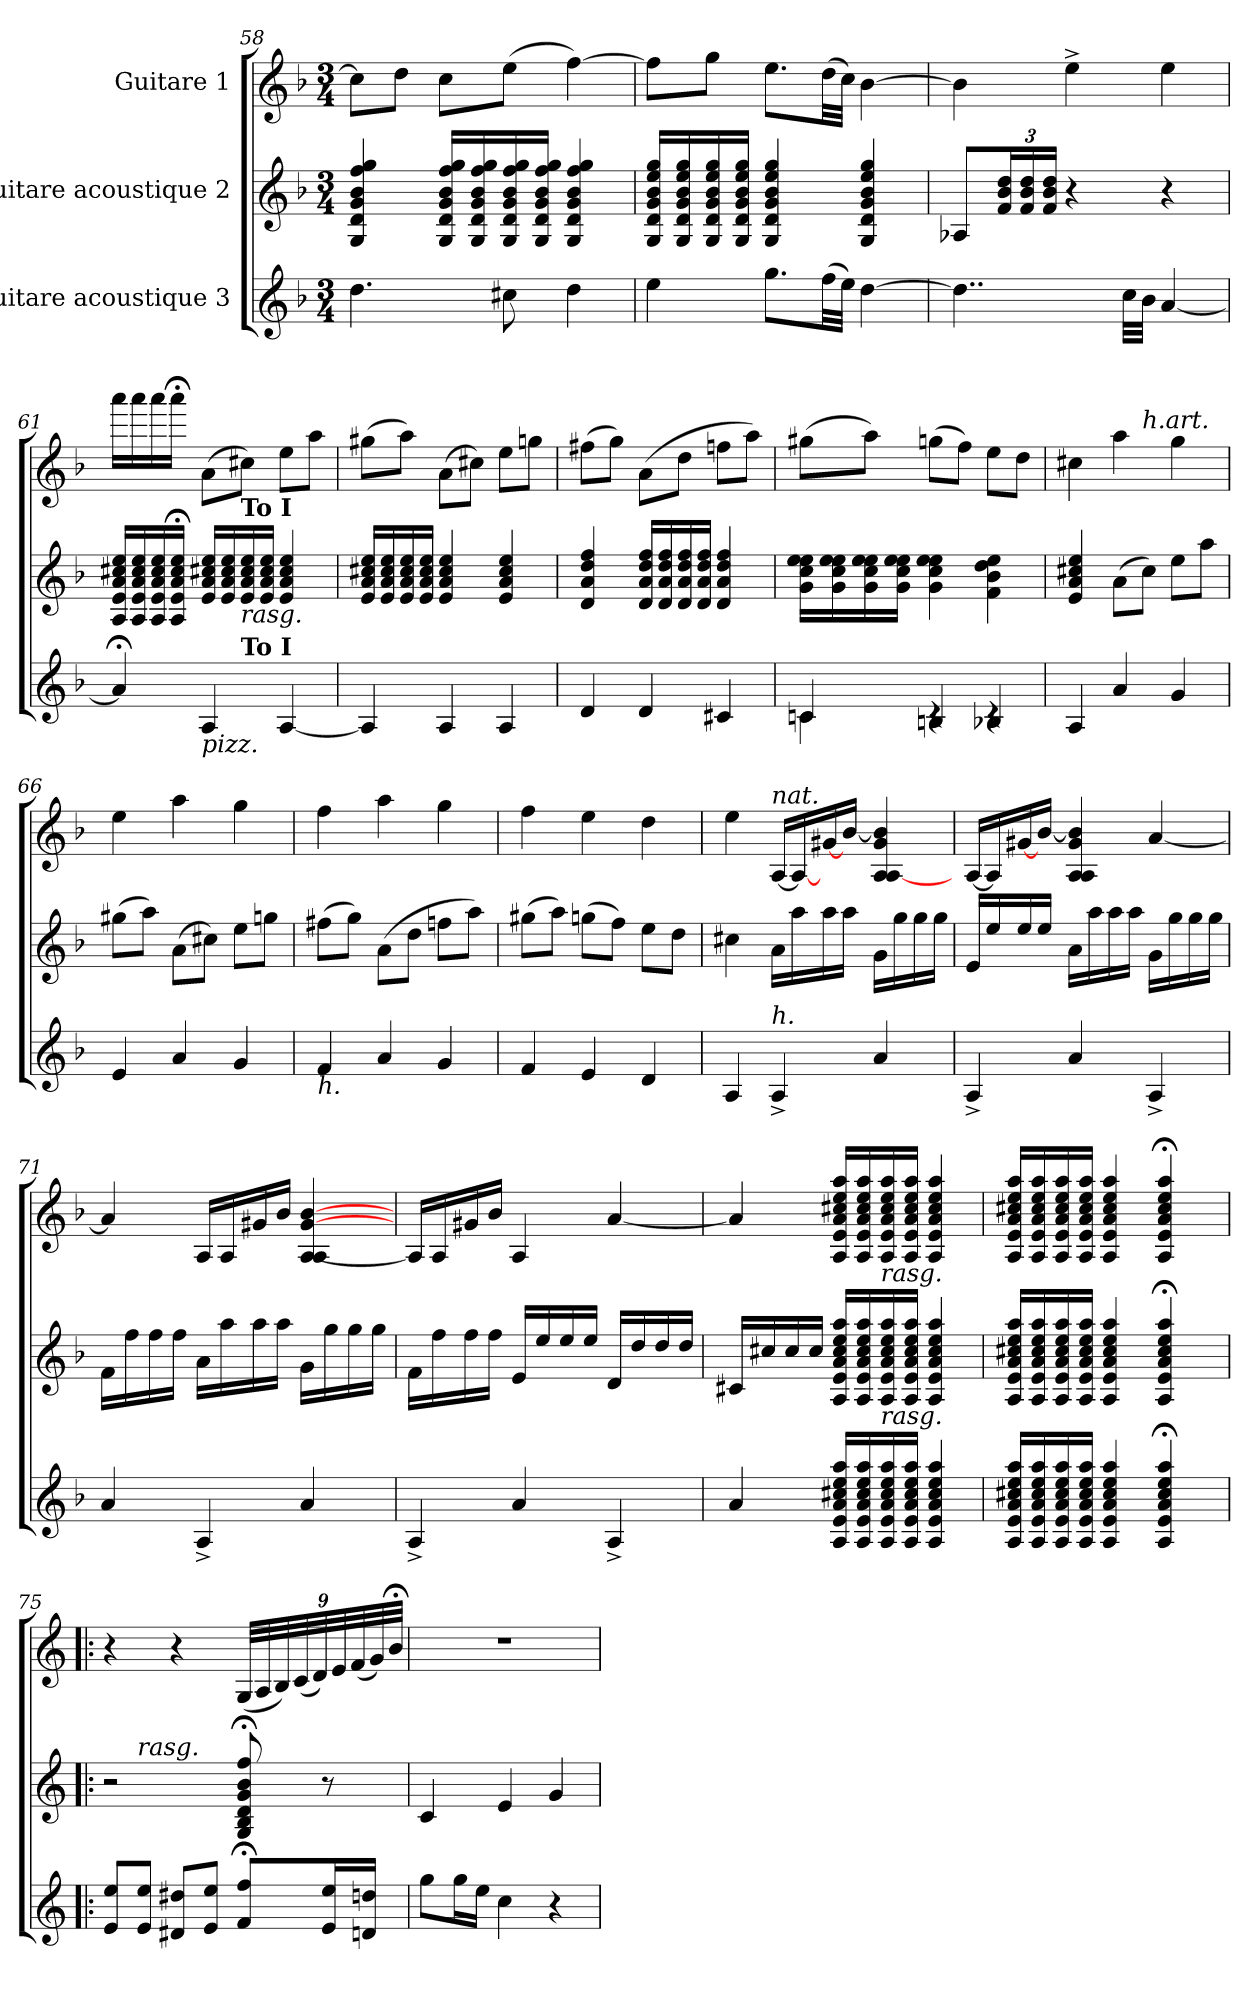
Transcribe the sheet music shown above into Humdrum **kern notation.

**kern	**kern	**kern
*part3	*part2	*part1
*staff3	*staff2	*staff1
*I"Guitare acoustique 3	*I"Guitare acoustique 2	*I"Guitare 1
*clefG2	*clefG2	*clefG2
*ITrd7c12	*ITrd7c12	*ITrd7c12
*k[b-]	*k[b-]	*k[b-]
*d:	*d:	*d:
*M3/4	*M3/4	*M3/4
=58	=58	=58
4.d\	4GG/ 4D/ 4G/ 4B-/ 4f/ 4g/	8c\L]
.	.	8d\J
.	16GG/ 16D/ 16G/ 16B-/ 16f/ 16g/LL	8c\L
.	16GG/ 16D/ 16G/ 16B-/ 16f/ 16g/	.
8c#X\	16GG/ 16D/ 16G/ 16B-/ 16f/ 16g/	(>8e\J
.	16GG/ 16D/ 16G/ 16B-/ 16f/ 16g/JJ	.
4d\	4GG/ 4D/ 4G/ 4B-/ 4f/ 4g/	[4f\)
=59	=59	=59
4e\	16GG/ 16D/ 16G/ 16B-/ 16e/ 16g/LL	8f\L]
.	16GG/ 16D/ 16G/ 16B-/ 16e/ 16g/	.
.	16GG/ 16D/ 16G/ 16B-/ 16e/ 16g/	8g\J
.	16GG/ 16D/ 16G/ 16B-/ 16e/ 16g/JJ	.
8.g\L	4GG/ 4D/ 4G/ 4B-/ 4e/ 4g/	8.e\L
(>32f\LL	.	(>32d\LL
32e\JJJ)	.	32c\JJJ)
[4d\	4GG/ 4D/ 4G/ 4B-/ 4e/ 4g/	[4B-\
=60	=60	=60
4..d\]	8AA-X/L	4B-\]
.	24F/ 24B-/ 24d/L	.
.	24F/ 24B-/ 24d/	.
.	24F/ 24B-/ 24d/JJ	.
.	4r	4e^>\
32c\LLL	.	.
32B-\JJJ	.	.
[4A/	4r	4e\
!!LO:PB:g=z
=61	=61	=61
*^	*	*
4A;</]	4.ryy	16AA/ 16E/ 16A/ 16c#X/ 16e/LL	16aa\LL
.	.	16AA/ 16E/ 16A/ 16c#/ 16e/	16aa\
.	.	16AA/ 16E/ 16A/ 16c#/ 16e/	16aa\
.	.	16AA/;< 16E/;< 16A/;< 16c#/;< 16e/;<JJ	16aa;<\JJ
!LO:TX:b:i:t=pizz.	!	!	!
4AA/	.	16E/ 16A/ 16c#X/ 16e/LL	(>8A\L
.	.	16E/ 16A/ 16c#/ 16e/	.
!	!	!	!LO:TX:b:B:t=To I
!	!	!LO:TX:b:i:t=rasg.	!
!	!LO:TX:a:B:t=To I	!	!
.	4.ryy	16E/ 16A/ 16c#/ 16e/	8c#X\J)
.	.	16E/ 16A/ 16c#/ 16e/JJ	.
[4AA/	.	4E/ 4A/ 4c#/ 4e/	8e\L
.	.	.	8a\J
*v	*v	*	*
=62	=62	=62
4AA/]	16E/ 16A/ 16c#X/ 16e/LL	(>8g#X\L
.	16E/ 16A/ 16c#/ 16e/	.
.	16E/ 16A/ 16c#/ 16e/	8a\J)
.	16E/ 16A/ 16c#/ 16e/JJ	.
4AA/	4E/ 4A/ 4c#/ 4e/	(>8A\L
.	.	8c#X\J)
4AA/	4E/ 4A/ 4c#/ 4e/	8e\L
.	.	8gn\J
=63	=63	=63
4D/	4D/ 4A/ 4d/ 4f/	(>8f#X\L
.	.	8g\J)
4D/	16D/ 16A/ 16d/ 16f/LL	(>8A\L
.	16D/ 16A/ 16d/ 16f/	.
.	16D/ 16A/ 16d/ 16f/	8d\J
.	16D/ 16A/ 16d/ 16f/JJ	.
4C#X/	4D/ 4A/ 4d/ 4f/	8fn\L
.	.	8a\J)
=64	=64	=64
*^	*	*
4C/	4Cni\	16G\ 16c\ 16e\ 16e\LL	(>8g#X\L
.	.	16G\ 16c\ 16e\ 16e\	.
.	.	16G\ 16c\ 16e\ 16e\	8a\J)
.	.	16G\ 16c\ 16e\ 16e\JJ	.
4BBn/	4rc	4G\ 4c\ 4e\ 4e\	(>8gn\L
.	.	.	8f\J)
4BB-X/	4rc	4F\ 4B-\ 4d\ 4e\	8e\L
.	.	.	8d\J
*v	*v	*	*
!!LO:LB:g=z
=65	=65	=65
*	*	*^
4AA/	4E/ 4A/ 4c#X/ 4e/	4c#X\	4.ryy
4A/	(>8A\L	4a\	.
!	!	!	!LO:TX:a:i:t=h.art.
.	8c#\J)	.	4.ryy
4G/	8e\L	4g\	.
.	8a\J	.	.
*	*	*v	*v
=66	=66	=66
4E/	(>8g#X\L	4e\
.	8a\J)	.
4A/	(>8A\L	4a\
.	8c#X\J)	.
4G/	8e\L	4g\
.	8gn\J	.
=67	=67	=67
!LO:TX:b:i:t=h.	!	!
4F/	(>8f#X\L	4f\
.	8g\J)	.
4A/	(>8A\L	4a\
.	8d\J	.
4G/	8fn\L	4g\
.	8a\J)	.
=68	=68	=68
4F/	(>8g#X\L	4f\
.	8a\J)	.
4E/	(>8gn\L	4e\
.	8f\J)	.
4D/	8e\L	4d\
.	8d\J	.
!!LO:LB:g=z
=69	=69	=69
4AA/	4c#X\	4e\
!	!	!LO:TX:a:i:t=nat.
!LO:TX:a:i:t=h.	!	!
4AA^</	16A\LL	[16AA/LL
.	16a\	16AA/_
.	16a\	[16G#X/
.	16a\JJ	[16B-/JJ
4A/	16G\LL	4AA/ [4AA/ 4G#/ 4B-/]
.	16g\	.
.	16g\	.
.	16g\JJ	.
=70	=70	=70
4AA^</	16E/LL	[16AA/LL
.	16e/	16AA/]
.	16e/	[16G#X/
.	16e/JJ	[16B-/JJ
4A/	16A\LL	4AA/ 4AA/ 4G#/ 4B-/]
.	16a\	.
.	16a\	.
.	16a\JJ	.
4AA^</	16G\LL	[4A/
.	16g\	.
.	16g\	.
.	16g\JJ	.
=71	=71	=71
4A/	16F\LL	4A/]
.	16f\	.
.	16f\	.
.	16f\JJ	.
4AA^</	16A\LL	16AA/LL
.	16a\	16AA/
.	16a\	16G#X/
.	16a\JJ	16B-/JJ
4A/	16G\LL	[4AA/ 4AA/ [4G#/ [4B-/
.	16g\	.
.	16g\	.
.	16g\JJ	.
=72	=72	=72
4AA^</	16F\LL	16AA/LL]
.	16f\	16AA/
.	16f\	16G#X/
.	16f\JJ	16B-/JJ
4A/	16E/LL	4AA/
.	16e/	.
.	16e/	.
.	16e/JJ	.
4AA^</	16D/LL	[4A/
.	16d/	.
.	16d/	.
.	16d/JJ	.
!!LO:PB:g=z
=73	=73	=73
4A/	16C#X/LL	4A/]
.	16c#X/	.
.	16c#/	.
.	16c#/JJ	.
16AA/ 16E/ 16A/ 16c#X/ 16e/ 16a/LL	16AA/ 16E/ 16A/ 16c#/ 16e/ 16a/LL	16AA/ 16E/ 16A/ 16c#X/ 16e/ 16a/LL
16AA/ 16E/ 16A/ 16c#/ 16e/ 16a/	16AA/ 16E/ 16A/ 16c#/ 16e/ 16a/	16AA/ 16E/ 16A/ 16c#/ 16e/ 16a/
!	!	!LO:TX:b:i:t=rasg.
!	!LO:TX:b:i:t=rasg.	!
16AA/ 16E/ 16A/ 16c#/ 16e/ 16a/	16AA/ 16E/ 16A/ 16c#/ 16e/ 16a/	16AA/ 16E/ 16A/ 16c#/ 16e/ 16a/
16AA/ 16E/ 16A/ 16c#/ 16e/ 16a/JJ	16AA/ 16E/ 16A/ 16c#/ 16e/ 16a/JJ	16AA/ 16E/ 16A/ 16c#/ 16e/ 16a/JJ
4AA/ 4E/ 4A/ 4c#/ 4e/ 4a/	4AA/ 4E/ 4A/ 4c#/ 4e/ 4a/	4AA/ 4E/ 4A/ 4c#/ 4e/ 4a/
=74	=74	=74
*^	*	*^
16AA/ 16E/ 16A/ 16c#X/ 16e/ 16a/LL	4ryy	16AA/ 16E/ 16A/ 16c#X/ 16e/ 16a/LL	16AA/ 16E/ 16A/ 16c#X/ 16e/ 16a/LL	4ryy
16AA/ 16E/ 16A/ 16c#/ 16e/ 16a/	.	16AA/ 16E/ 16A/ 16c#/ 16e/ 16a/	16AA/ 16E/ 16A/ 16c#/ 16e/ 16a/	.
16AA/ 16E/ 16A/ 16c#/ 16e/ 16a/	.	16AA/ 16E/ 16A/ 16c#/ 16e/ 16a/	16AA/ 16E/ 16A/ 16c#/ 16e/ 16a/	.
16AA/ 16E/ 16A/ 16c#/ 16e/ 16a/JJ	.	16AA/ 16E/ 16A/ 16c#/ 16e/ 16a/JJ	16AA/ 16E/ 16A/ 16c#/ 16e/ 16a/JJ	.
4AA/ 4E/ 4A/ 4c#/ 4e/ 4a/	4ryy	4AA/ 4E/ 4A/ 4c#/ 4e/ 4a/	4AA/ 4E/ 4A/ 4c#/ 4e/ 4a/	4ryy
4AA/;< 4E/;< 4A/;< 4c#/;< 4e/;< 4a/;<	8ryy	4AA/;< 4E/;< 4A/;< 4c#/;< 4e/;< 4a/;<	4AA/;< 4E/;< 4A/;< 4c#/;< 4e/;< 4a/;<	8ryy
.	8ryy	.	.	8D\yy
*v	*v	*	*v	*v
=75!|:	=75!|:	=75!|:
*k[]	*k[]	*k[]
*C:	*C:	*C:
*^	*	*^
!	!	!LO:TX:a:B:t=meno	!	!
!	!	!LO:TX:b:B:t=meno	!	!
*v	*v	*^	*v	*v
8E/ 8e/L	2r	8ryy	4r
!	!	!LO:TX:a:i:t=rasg.	!
8E/ 8e/J	.	2ryy	.
8D#X/ 8d#X/L	.	.	4r
8E/ 8e/J	.	.	.
8F/;< 8f/;<L	8GG/;< 8BB/;< 8D/;< 8G/;< 8B/;< 8f/;<	.	(<36GG/LLL
.	.	.	36AA/
.	.	.	36BB/)
.	.	.	(<36C/
.	.	.	36D/)
16E/ 16e/L	8r	8ryy	.
.	.	.	36E/
.	.	.	(<36F/
16Dn/ 16dn/JJ	.	.	.
.	.	.	36G/)
.	.	.	36B;</JJJ
=76	=76	=76	=76
!	!LO:TX:a:i:t=pizz.	!	!
*	*v	*v	*
8g\L	4C/	2.r
16g\L	.	.
16e\JJ	.	.
4c\	4E/	.
4r	4G/	.
=	=	=
*-	*-	*-
